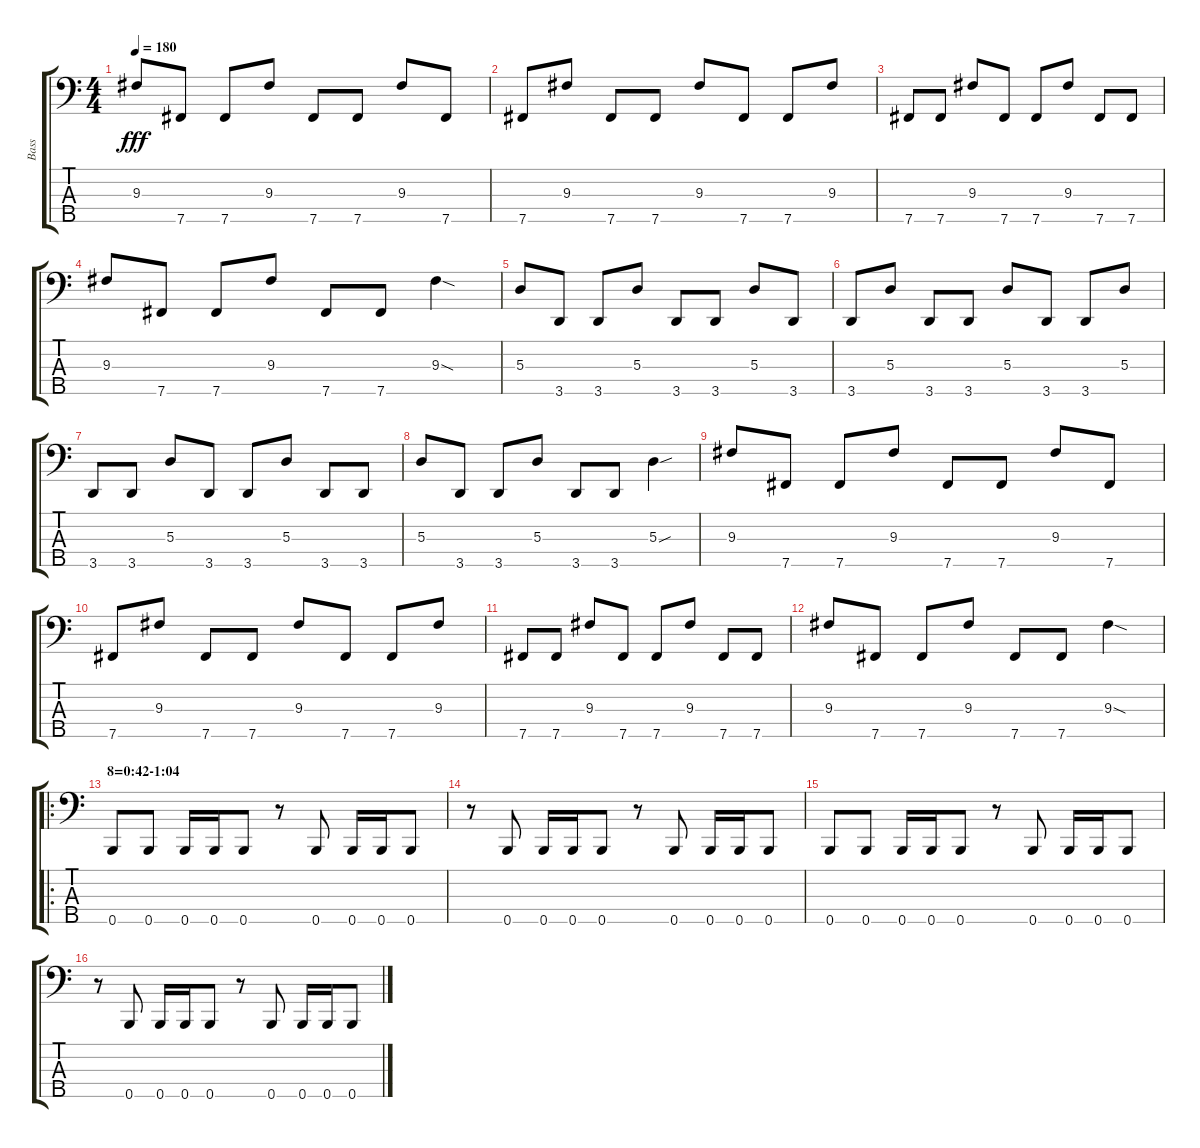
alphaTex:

\track ("Bass" "Bass") {instrument electricbasspick}
\staff {score tabs}
\tuning (G2 D2 A1 E1 B0) {hide}
\ts (4 4)
\tempo 180
\clef f4
\ks c
9.3.8{dy fff} 7.5.8 7.5.8 9.3.8 7.5.8 7.5.8 9.3.8 7.5.8 |
7.5.8 9.3.8 7.5.8 7.5.8 9.3.8 7.5.8 7.5.8 9.3.8 |
7.5.8 7.5.8 9.3.8 7.5.8 7.5.8 9.3.8 7.5.8 7.5.8 |
9.3.8 7.5.8 7.5.8 9.3.8 7.5.8 7.5.8 9.3{sod}.4 |
5.3.8 3.5.8 3.5.8 5.3.8 3.5.8 3.5.8 5.3.8 3.5.8 |
3.5.8 5.3.8 3.5.8 3.5.8 5.3.8 3.5.8 3.5.8 5.3.8 |
3.5.8 3.5.8 5.3.8 3.5.8 3.5.8 5.3.8 3.5.8 3.5.8 |
5.3.8 3.5.8 3.5.8 5.3.8 3.5.8 3.5.8 5.3{sou}.4 |
9.3.8 7.5.8 7.5.8 9.3.8 7.5.8 7.5.8 9.3.8 7.5.8 |
7.5.8 9.3.8 7.5.8 7.5.8 9.3.8 7.5.8 7.5.8 9.3.8 |
7.5.8 7.5.8 9.3.8 7.5.8 7.5.8 9.3.8 7.5.8 7.5.8 |
9.3.8 7.5.8 7.5.8 9.3.8 7.5.8 7.5.8 9.3{sod}.4 |
\ro
\section ("" "8=0:42-1:04")
0.5.8 0.5.8 0.5.16 0.5.16 0.5.8 r.8 0.5.8 0.5.16 0.5.16 0.5.8 |
r.8 0.5.8 0.5.16 0.5.16 0.5.8 r.8 0.5.8 0.5.16 0.5.16 0.5.8 |
0.5.8 0.5.8 0.5.16 0.5.16 0.5.8 r.8 0.5.8 0.5.16 0.5.16 0.5.8 |
r.8 0.5.8 0.5.16 0.5.16 0.5.8 r.8 0.5.8 0.5.16 0.5.16 0.5.8
